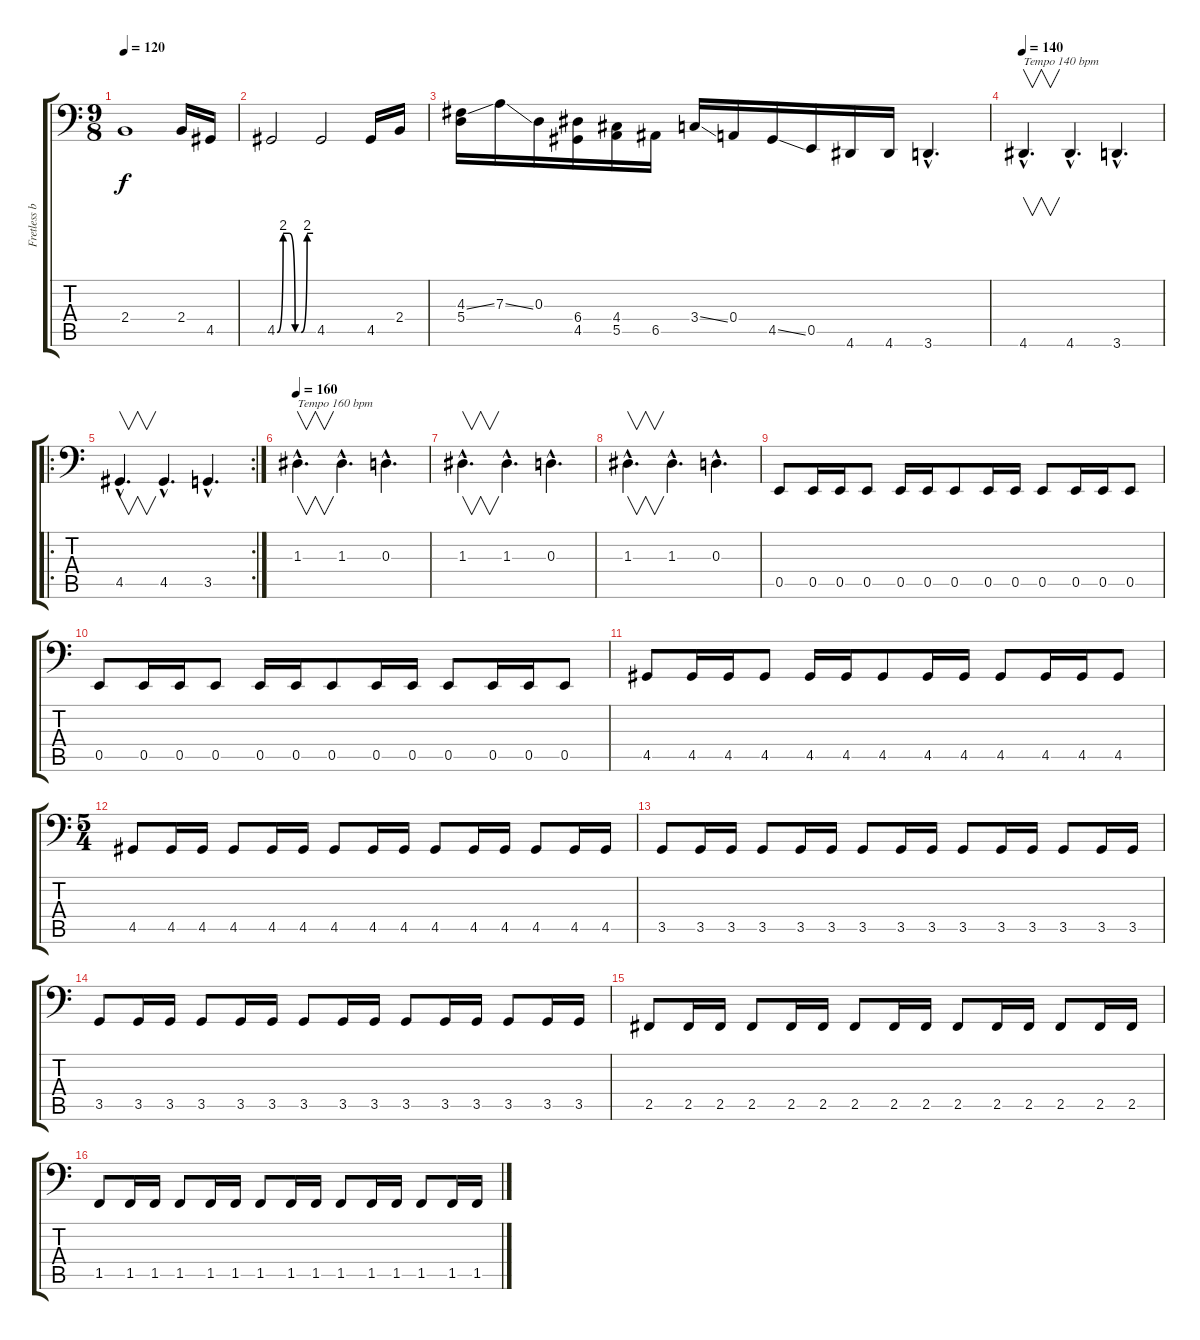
\track ("Fretless bass" "Fretless b") {instrument fretlessbass}
\staff {score tabs}
\tuning (C3 G2 D2 A1 E1 B0) {hide}
\ts (9 8)
\tempo 120
\clef f4
\ks c
2.4.1{dy f} 2.4.16 4.5.16 |
4.5{be (custom 0 0 10 8 20 8 30 0 40 0 50 8 60 8)}.2 4.5.2 4.5.16 2.4.16 |
(4.3{ss} 5.4).16 7.3{ss}.16 0.3.16 (6.4 4.5).16 (4.4 5.5).16 6.5.16 3.4{ss}.16 0.4.16 4.5{ss}.16 0.5.16 4.6.16 4.6.16 3.6{hac}.4{d} |
\tempo 140
4.6{hac}.4{v d txt "Tempo 140 bpm"} 4.6{hac}.4{d} 3.6{hac}.4{d} |
\ro
\rc 2
4.5{hac}.4{v d} 4.5{hac}.4{d} 3.5{hac}.4{d} |
\tempo 160
1.3{hac}.4{v d txt "Tempo 160 bpm"} 1.3{hac}.4{d} 0.3{hac}.4{d} |
1.3{hac}.4{v d} 1.3{hac}.4{d} 0.3{hac}.4{d} |
1.3{hac}.4{v d} 1.3{hac}.4{d} 0.3{hac}.4{d} |
0.5.8 0.5.16 0.5.16 0.5.8 0.5.16 0.5.16 0.5.8 0.5.16 0.5.16 0.5.8 0.5.16 0.5.16 0.5.8 |
0.5.8 0.5.16 0.5.16 0.5.8 0.5.16 0.5.16 0.5.8 0.5.16 0.5.16 0.5.8 0.5.16 0.5.16 0.5.8 |
4.5.8 4.5.16 4.5.16 4.5.8 4.5.16 4.5.16 4.5.8 4.5.16 4.5.16 4.5.8 4.5.16 4.5.16 4.5.8 |
\ts (5 4)
4.5.8 4.5.16 4.5.16 4.5.8 4.5.16 4.5.16 4.5.8 4.5.16 4.5.16 4.5.8 4.5.16 4.5.16 4.5.8 4.5.16 4.5.16 |
3.5.8 3.5.16 3.5.16 3.5.8 3.5.16 3.5.16 3.5.8 3.5.16 3.5.16 3.5.8 3.5.16 3.5.16 3.5.8 3.5.16 3.5.16 |
3.5.8 3.5.16 3.5.16 3.5.8 3.5.16 3.5.16 3.5.8 3.5.16 3.5.16 3.5.8 3.5.16 3.5.16 3.5.8 3.5.16 3.5.16 |
2.5.8 2.5.16 2.5.16 2.5.8 2.5.16 2.5.16 2.5.8 2.5.16 2.5.16 2.5.8 2.5.16 2.5.16 2.5.8 2.5.16 2.5.16 |
1.5.8 1.5.16 1.5.16 1.5.8 1.5.16 1.5.16 1.5.8 1.5.16 1.5.16 1.5.8 1.5.16 1.5.16 1.5.8 1.5.16 1.5.16
